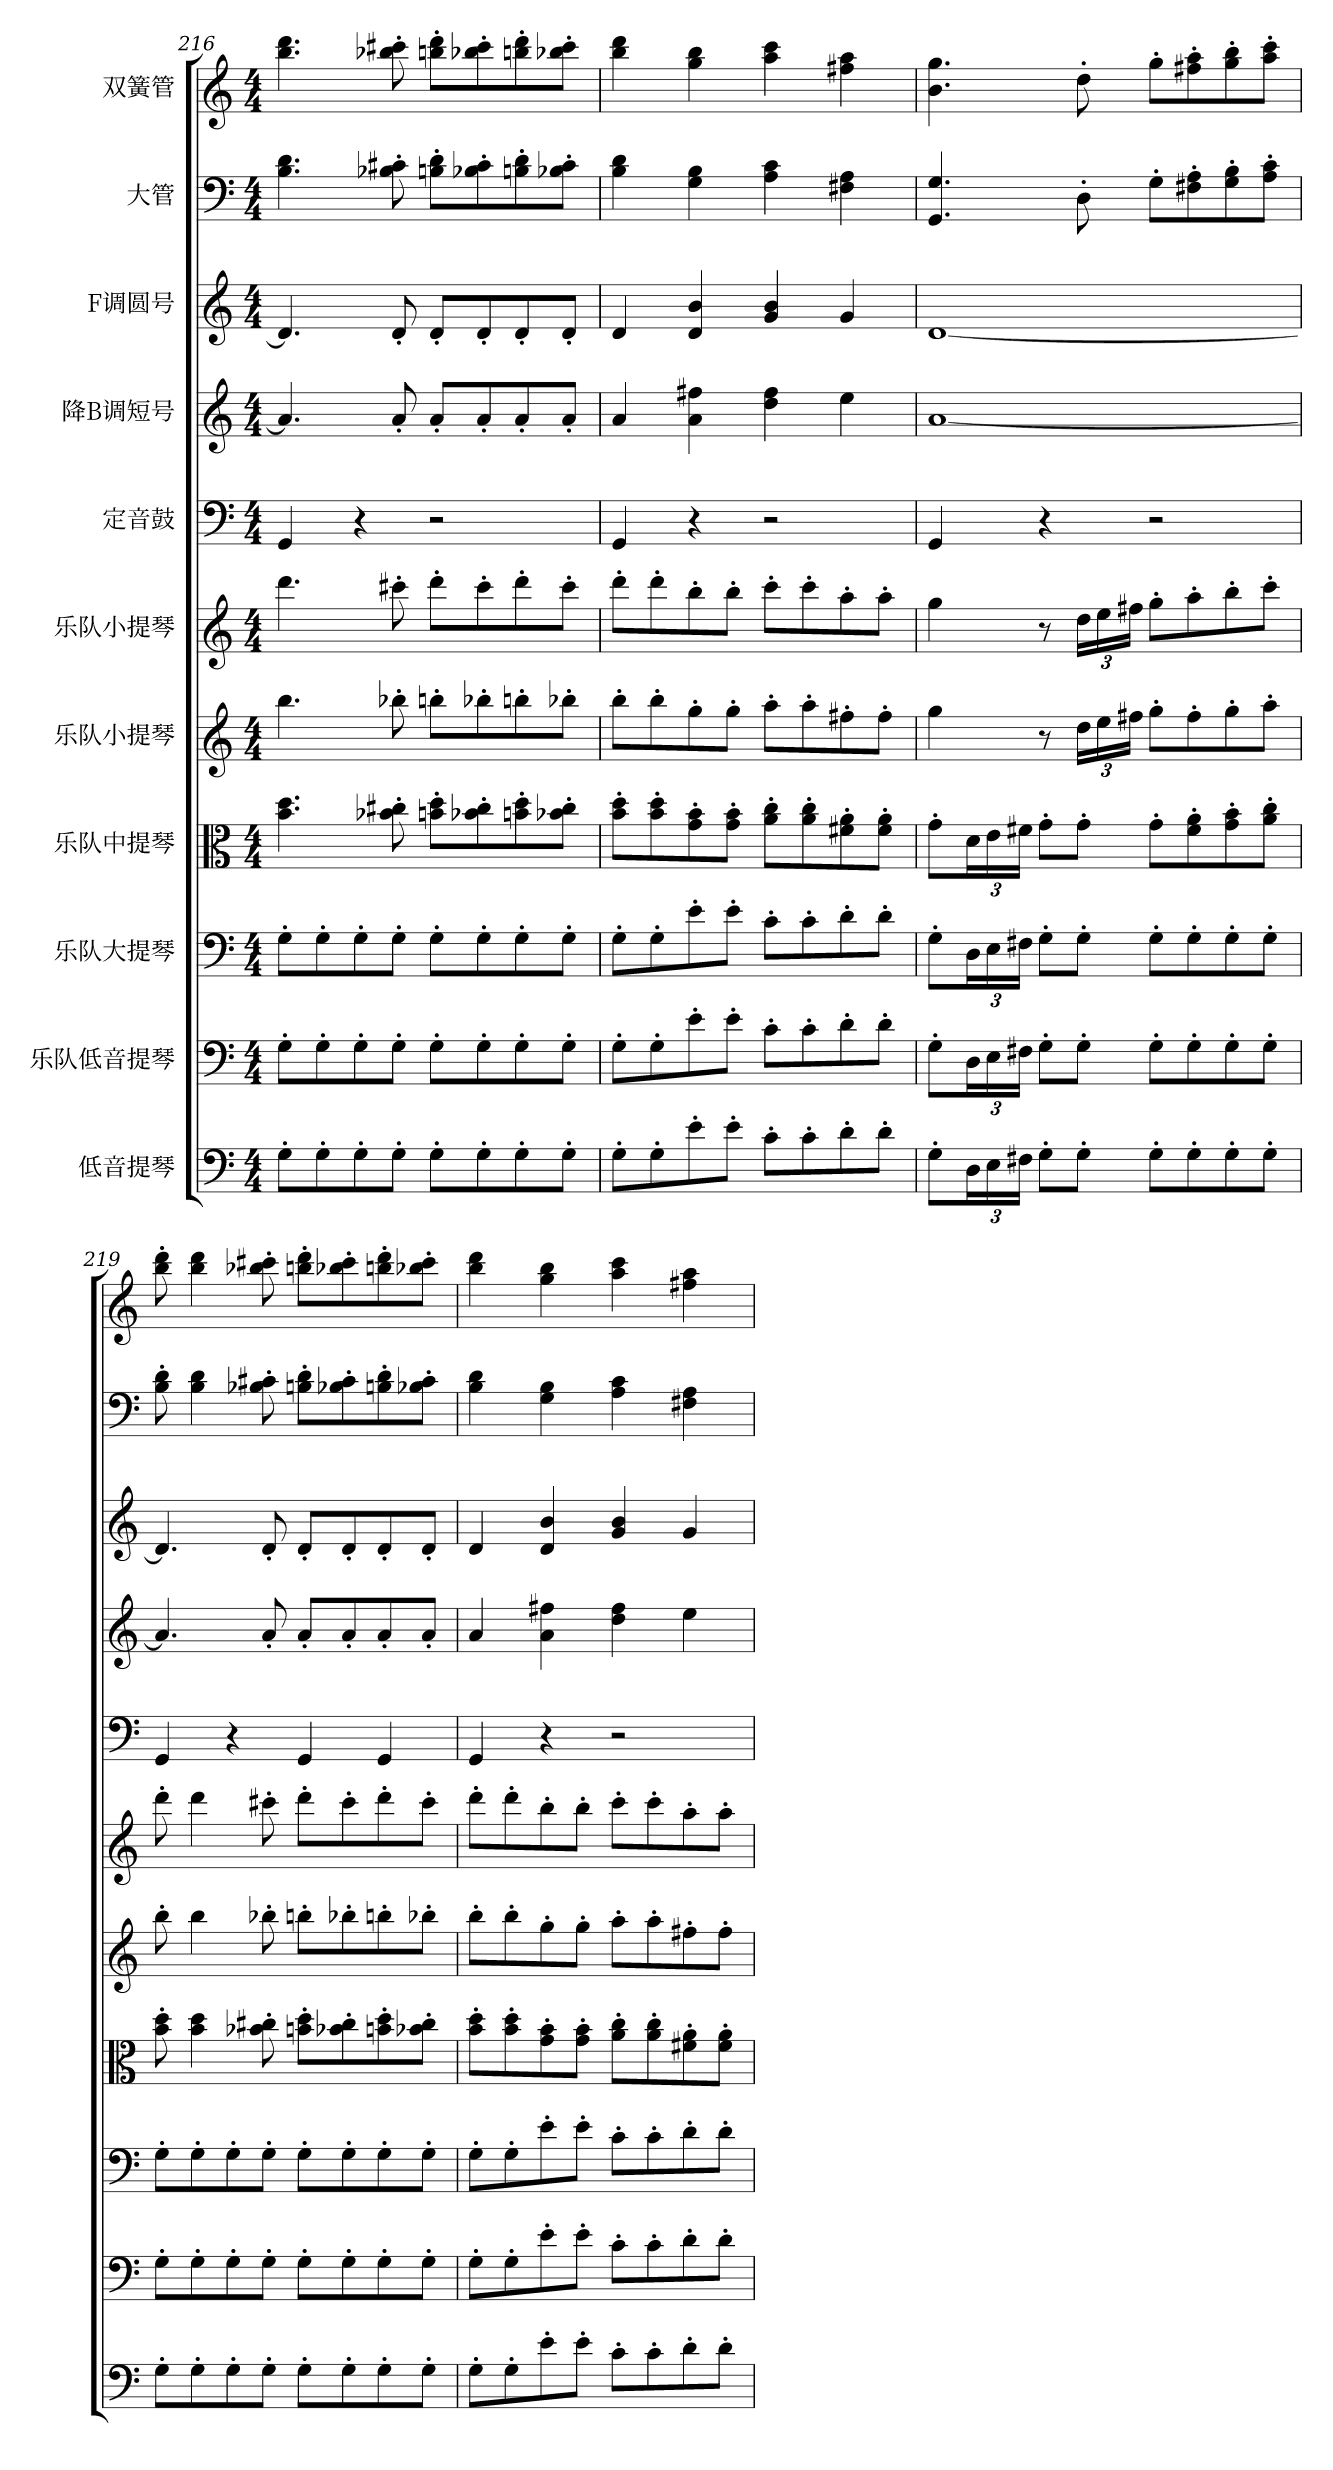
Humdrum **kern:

**kern	**kern	**kern	**kern	**kern	**kern	**kern	**kern	**kern	**kern	**kern
*part11	*part10	*part9	*part8	*part7	*part6	*part5	*part4	*part3	*part2	*part1
*staff11	*staff10	*staff9	*staff8	*staff7	*staff6	*staff5	*staff4	*staff3	*staff2	*staff1
*I"低音提琴	*I"乐队低音提琴	*I"乐队大提琴	*I"乐队中提琴	*I"乐队小提琴	*I"乐队小提琴	*I"定音鼓	*I"降B调短号	*I"F调圆号	*I"大管	*I"双簧管
*clefF4	*clefF4	*clefF4	*clefC3	*clefG2	*clefG2	*clefF4	*clefG2	*clefG2	*clefF4	*clefG2
*ITrd7c12	*ITrd7c12	*	*	*	*	*	*ITrd1c2	*ITrd4c7	*	*
*k[]	*k[]	*k[]	*k[]	*k[]	*k[]	*k[]	*k[b-e-]	*k[b-]	*k[]	*k[]
*M4/4	*M4/4	*M4/4	*M4/4	*M4/4	*M4/4	*M4/4	*M4/4	*M4/4	*M4/4	*M4/4
=216	=216	=216	=216	=216	=216	=216	=216	=216	=216	=216
8GG'\L	8GG'\L	8G'\L	4.b\ 4.dd\	4.bb\	4.ddd\	4GG/	4.g/]	4.G/]	4.B\ 4.d\	4.bb\ 4.ddd\
8GG'\	8GG'\	8G'\	.	.	.	.	.	.	.	.
8GG'\	8GG'\	8G'\	.	.	.	4r	.	.	.	.
8GG'\J	8GG'\J	8G'\J	8b-X\' 8cc#X\'	8bb-X'\	8ccc#X'\	.	8g'/	8G'/	8B-X\' 8c#X\'	8bb-X\' 8ccc#X\'
8GG'\L	8GG'\L	8G'\L	8bn\' 8dd\'L	8bbn'\L	8ddd'\L	2r	8g'/L	8G'/L	8Bn\' 8d\'L	8bbn\' 8ddd\'L
8GG'\	8GG'\	8G'\	8b-X\' 8cc#\'	8bb-X'\	8ccc#'\	.	8g'/	8G'/	8B-X\' 8c#\'	8bb-X\' 8ccc#\'
8GG'\	8GG'\	8G'\	8bn\' 8dd\'	8bbn'\	8ddd'\	.	8g'/	8G'/	8Bn\' 8d\'	8bbn\' 8ddd\'
8GG'\J	8GG'\J	8G'\J	8b-X\' 8cc#\'J	8bb-X'\J	8ccc#'\J	.	8g'/J	8G'/J	8B-X\' 8c#\'J	8bb-X\' 8ccc#\'J
=217	=217	=217	=217	=217	=217	=217	=217	=217	=217	=217
8GG'\L	8GG'\L	8G'\L	8b\' 8dd\'L	8bb'\L	8ddd'\L	4GG/	4g/	4G/	4B\ 4d\	4bb\ 4ddd\
8GG'\	8GG'\	8G'\	8b\' 8dd\'	8bb'\	8ddd'\	.	.	.	.	.
8E'\	8E'\	8e'\	8g\' 8b\'	8gg'\	8bb'\	4r	4g\ 4een\	4G/ 4e/	4G\ 4B\	4gg\ 4bb\
8E'\J	8E'\J	8e'\J	8g\' 8b\'J	8gg'\J	8bb'\J	.	.	.	.	.
8C'\L	8C'\L	8c'\L	8a\' 8cc\'L	8aa'\L	8ccc'\L	2r	4cc\ 4ee\	4c/ 4e/	4A\ 4c\	4aa\ 4ccc\
8C'\	8C'\	8c'\	8a\' 8cc\'	8aa'\	8ccc'\	.	.	.	.	.
8D'\	8D'\	8d'\	8f#X\' 8a\'	8ff#X'\	8aa'\	.	4dd\	4c/	4F#X\ 4A\	4ff#X\ 4aa\
8D'\J	8D'\J	8d'\J	8f#\' 8a\'J	8ff#'\J	8aa'\J	.	.	.	.	.
!!LO:PB:g=z
=218	=218	=218	=218	=218	=218	=218	=218	=218	=218	=218
8GG'\L	8GG'\L	8G'\L	8g'\L	4gg\	4gg\	4GG/	[1g	[1G	4.GG/ 4.G/	4.b\ 4.gg\
*Xbrackettup	*Xbrackettup	*Xbrackettup	*Xbrackettup	*	*	*	*	*	*	*
24DD\L	24DD\L	24D\L	24d\L	.	.	.	.	.	.	.
24EE\	24EE\	24E\	24e\	.	.	.	.	.	.	.
24FF#X\JJ	24FF#X\JJ	24F#X\JJ	24f#X\JJ	.	.	.	.	.	.	.
8GG'\L	8GG'\L	8G'\L	8g'\L	8r	8r	4r	.	.	.	.
*	*	*	*	*Xbrackettup	*Xbrackettup	*	*	*	*	*
8GG'\J	8GG'\J	8G'\J	8g'\J	24dd\LL	24dd\LL	.	.	.	8D'\	8dd'\
.	.	.	.	24ee\	24ee\	.	.	.	.	.
.	.	.	.	24ff#X\JJ	24ff#X\JJ	.	.	.	.	.
8GG'\L	8GG'\L	8G'\L	8g'\L	8gg'\L	8gg'\L	2r	.	.	8G'\L	8gg'\L
8GG'\	8GG'\	8G'\	8f#\' 8a\'	8ff#'\	8aa'\	.	.	.	8F#X\' 8A\'	8ff#X\' 8aa\'
8GG'\	8GG'\	8G'\	8g\' 8b\'	8gg'\	8bb'\	.	.	.	8G\' 8B\'	8gg\' 8bb\'
8GG'\J	8GG'\J	8G'\J	8a\' 8cc\'J	8aa'\J	8ccc'\J	.	.	.	8A\' 8c\'J	8aa\' 8ccc\'J
=219	=219	=219	=219	=219	=219	=219	=219	=219	=219	=219
8GG'\L	8GG'\L	8G'\L	8b\' 8dd\'	8bb'\	8ddd'\	4GG/	4.g/]	4.G/]	8B\' 8d\'	8bb\' 8ddd\'
8GG'\	8GG'\	8G'\	4b\ 4dd\	4bb\	4ddd\	.	.	.	4B\ 4d\	4bb\ 4ddd\
8GG'\	8GG'\	8G'\	.	.	.	4r	.	.	.	.
8GG'\J	8GG'\J	8G'\J	8b-X\' 8cc#X\'	8bb-X'\	8ccc#X'\	.	8g'/	8G'/	8B-X\' 8c#X\'	8bb-X\' 8ccc#X\'
8GG'\L	8GG'\L	8G'\L	8bn\' 8dd\'L	8bbn'\L	8ddd'\L	4GG/	8g'/L	8G'/L	8Bn\' 8d\'L	8bbn\' 8ddd\'L
8GG'\	8GG'\	8G'\	8b-X\' 8cc#\'	8bb-X'\	8ccc#'\	.	8g'/	8G'/	8B-X\' 8c#\'	8bb-X\' 8ccc#\'
8GG'\	8GG'\	8G'\	8bn\' 8dd\'	8bbn'\	8ddd'\	4GG/	8g'/	8G'/	8Bn\' 8d\'	8bbn\' 8ddd\'
8GG'\J	8GG'\J	8G'\J	8b-X\' 8cc#\'J	8bb-X'\J	8ccc#'\J	.	8g'/J	8G'/J	8B-X\' 8c#\'J	8bb-X\' 8ccc#\'J
=220	=220	=220	=220	=220	=220	=220	=220	=220	=220	=220
8GG'\L	8GG'\L	8G'\L	8b\' 8dd\'L	8bb'\L	8ddd'\L	4GG/	4g/	4G/	4B\ 4d\	4bb\ 4ddd\
8GG'\	8GG'\	8G'\	8b\' 8dd\'	8bb'\	8ddd'\	.	.	.	.	.
8E'\	8E'\	8e'\	8g\' 8b\'	8gg'\	8bb'\	4r	4g\ 4een\	4G/ 4e/	4G\ 4B\	4gg\ 4bb\
8E'\J	8E'\J	8e'\J	8g\' 8b\'J	8gg'\J	8bb'\J	.	.	.	.	.
8C'\L	8C'\L	8c'\L	8a\' 8cc\'L	8aa'\L	8ccc'\L	2r	4cc\ 4ee\	4c/ 4e/	4A\ 4c\	4aa\ 4ccc\
8C'\	8C'\	8c'\	8a\' 8cc\'	8aa'\	8ccc'\	.	.	.	.	.
8D'\	8D'\	8d'\	8f#X\' 8a\'	8ff#X'\	8aa'\	.	4dd\	4c/	4F#X\ 4A\	4ff#X\ 4aa\
8D'\J	8D'\J	8d'\J	8f#\' 8a\'J	8ff#'\J	8aa'\J	.	.	.	.	.
=	=	=	=	=	=	=	=	=	=	=
*-	*-	*-	*-	*-	*-	*-	*-	*-	*-	*-
